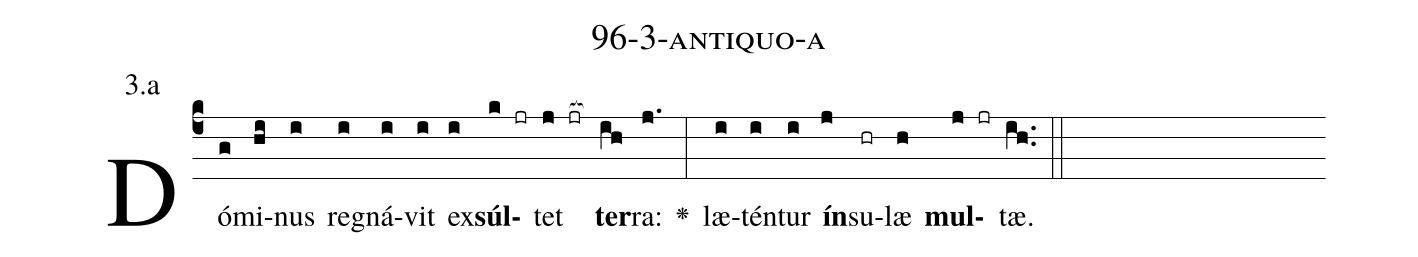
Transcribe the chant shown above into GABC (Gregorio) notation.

name: 96-3-antiquo-a;
annotation: 3.a;
%%
(c4)Dó(g)mi(hi)nus(i) re(i)gná(i)vit(i) ex(i)<b>súl</b>(k jr)tet(j jr[ocb:1{]) <b>ter</b>(ih[ocb:0}])ra:(j.) <v>\greheightstar</v>(:) læ(i)tén(i)tur(i) <b>ín</b>(j)su(hr)læ(h) <b>mul</b>(j jr)tæ.(ih..) (::)


%E(i) u(i) o(j) u(h) a(j) e.(ih..) (::)
